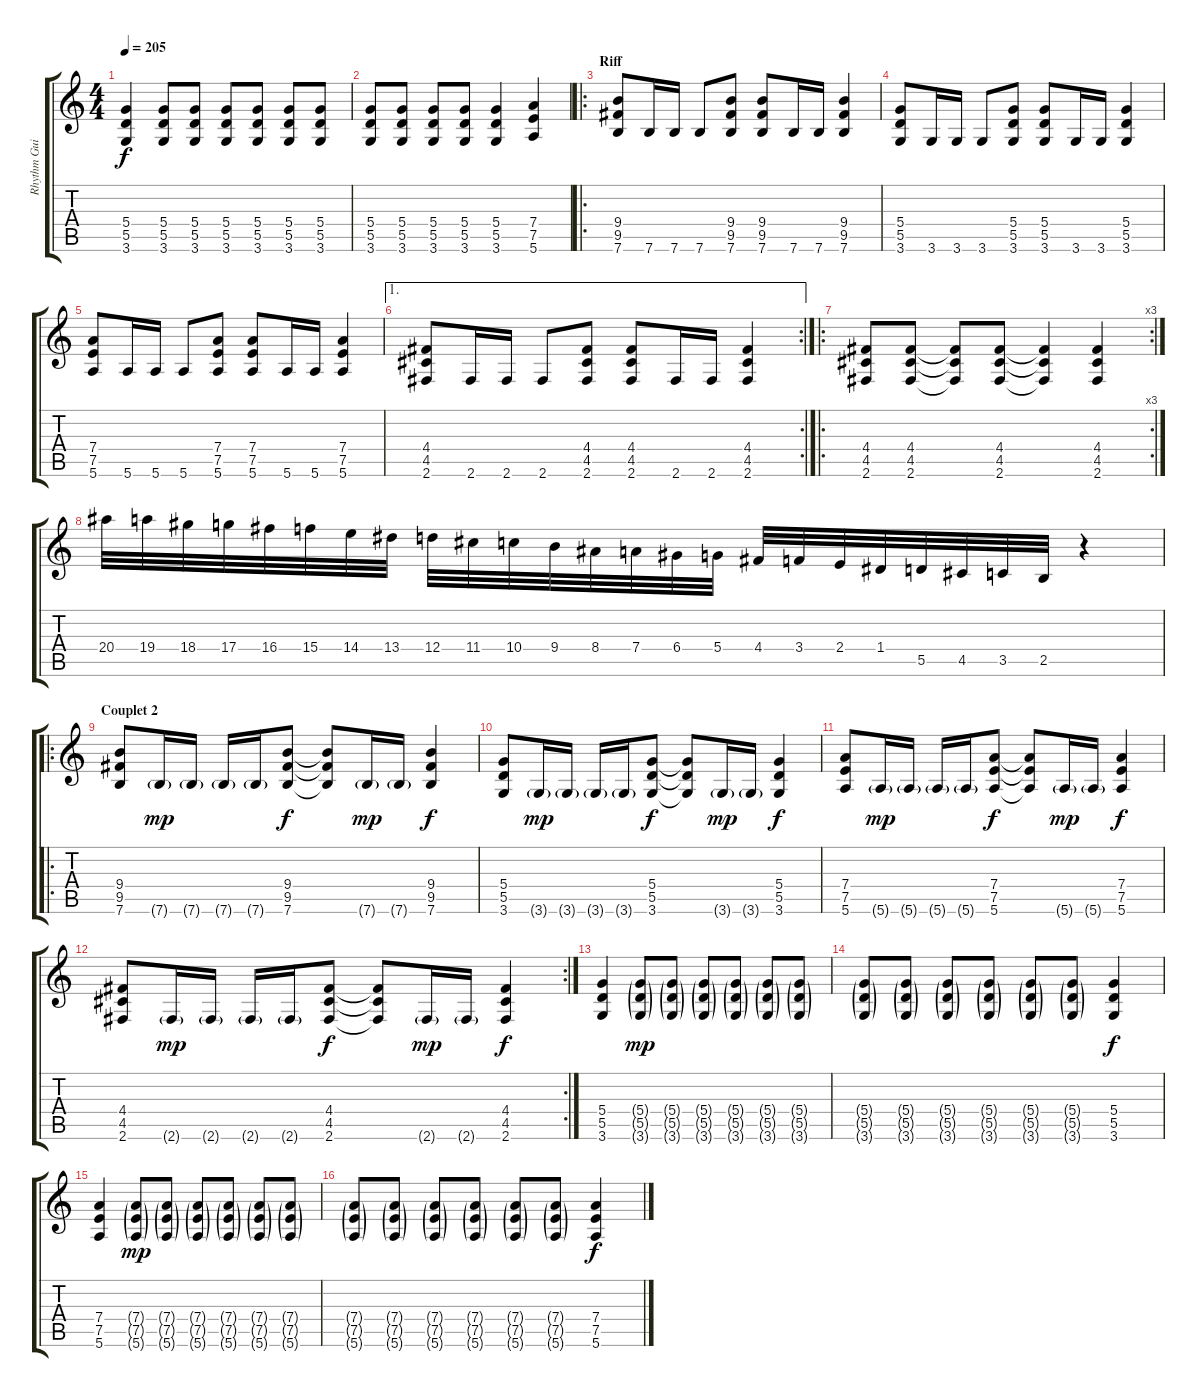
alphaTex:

\track ("Rhythm Guitar" "Rhythm Gui") {instrument distortionguitar}
\staff {score tabs}
\tuning (E4 B3 G3 D3 A2 E2) {hide}
\ts (4 4)
\tempo 205
\clef g2
\ks c
(5.4 5.5 3.6).4{dy f} (5.4 5.5 3.6).8 (5.4 5.5 3.6).8 (5.4 5.5 3.6).8 (5.4 5.5 3.6).8 (5.4 5.5 3.6).8 (5.4 5.5 3.6).8 |
(5.4 5.5 3.6).8 (5.4 5.5 3.6).8 (5.4 5.5 3.6).8 (5.4 5.5 3.6).8 (5.4 5.5 3.6).4 (7.4 7.5 5.6).4 |
\ro
\section ("" "Riff")
(9.4 9.5 7.6).8 7.6.16 7.6.16 7.6.8 (9.4 9.5 7.6).8 (9.4 9.5 7.6).8 7.6.16 7.6.16 (9.4 9.5 7.6).4 |
(5.4 5.5 3.6).8 3.6.16 3.6.16 3.6.8 (5.4 5.5 3.6).8 (5.4 5.5 3.6).8 3.6.16 3.6.16 (5.4 5.5 3.6).4 |
(7.4 7.5 5.6).8 5.6.16 5.6.16 5.6.8 (7.4 7.5 5.6).8 (7.4 7.5 5.6).8 5.6.16 5.6.16 (7.4 7.5 5.6).4 |
\ae 1
\rc 2
(4.4 4.5 2.6).8 2.6.16 2.6.16 2.6.8 (4.4 4.5 2.6).8 (4.4 4.5 2.6).8 2.6.16 2.6.16 (4.4 4.5 2.6).4 |
\ro
\rc 3
(4.4 4.5 2.6).8 (4.4 4.5 2.6).8 (4.4{t} 4.5{t} 2.6{t}).8 (4.4 4.5 2.6).8 (4.4{t} 4.5{t} 2.6{t}).4 (4.4 4.5 2.6).4 |
20.4.32 19.4.32 18.4.32 17.4.32 16.4.32 15.4.32 14.4.32 13.4.32 12.4.32 11.4.32 10.4.32 9.4.32 8.4.32 7.4.32 6.4.32 5.4.32 4.4.32 3.4.32 2.4.32 1.4.32 5.5.32 4.5.32 3.5.32 2.5.32 r.4 |
\ro
\section ("" "Couplet 2")
(9.4 9.5 7.6).8 7.6{g}.16{dy mp} 7.6{g}.16 7.6{g}.16 7.6{g}.16 (9.4 9.5 7.6).8{dy f} (9.4{t} 9.5{t} 7.6{t}).8 7.6{g}.16{dy mp} 7.6{g}.16 (9.4 9.5 7.6).4{dy f} |
(5.4 5.5 3.6).8 3.6{g}.16{dy mp} 3.6{g}.16 3.6{g}.16 3.6{g}.16 (5.4 5.5 3.6).8{dy f} (5.4{t} 5.5{t} 3.6{t}).8 3.6{g}.16{dy mp} 3.6{g}.16 (5.4 5.5 3.6).4{dy f} |
(7.4 7.5 5.6).8 5.6{g}.16{dy mp} 5.6{g}.16 5.6{g}.16 5.6{g}.16 (7.4 7.5 5.6).8{dy f} (7.4{t} 7.5{t} 5.6{t}).8 5.6{g}.16{dy mp} 5.6{g}.16 (7.4 7.5 5.6).4{dy f} |
\rc 2
(4.4 4.5 2.6).8 2.6{g}.16{dy mp} 2.6{g}.16 2.6{g}.16 2.6{g}.16 (4.4 4.5 2.6).8{dy f} (4.4{t} 4.5{t} 2.6{t}).8 2.6{g}.16{dy mp} 2.6{g}.16 (4.4 4.5 2.6).4{dy f} |
(5.4 5.5 3.6).4 (5.4{g} 5.5{g} 3.6{g}).8{dy mp} (5.4{g} 5.5{g} 3.6{g}).8 (5.4{g} 5.5{g} 3.6{g}).8 (5.4{g} 5.5{g} 3.6{g}).8 (5.4{g} 5.5{g} 3.6{g}).8 (5.4{g} 5.5{g} 3.6{g}).8 |
(5.4{g} 5.5{g} 3.6{g}).8 (5.4{g} 5.5{g} 3.6{g}).8 (5.4{g} 5.5{g} 3.6{g}).8 (5.4{g} 5.5{g} 3.6{g}).8 (5.4{g} 5.5{g} 3.6{g}).8 (5.4{g} 5.5{g} 3.6{g}).8 (5.4 5.5 3.6).4{dy f} |
(7.4 7.5 5.6).4 (7.4{g} 7.5{g} 5.6{g}).8{dy mp} (7.4{g} 7.5{g} 5.6{g}).8 (7.4{g} 7.5{g} 5.6{g}).8 (7.4{g} 7.5{g} 5.6{g}).8 (7.4{g} 7.5{g} 5.6{g}).8 (7.4{g} 7.5{g} 5.6{g}).8 |
(7.4{g} 7.5{g} 5.6{g}).8 (7.4{g} 7.5{g} 5.6{g}).8 (7.4{g} 7.5{g} 5.6{g}).8 (7.4{g} 7.5{g} 5.6{g}).8 (7.4{g} 7.5{g} 5.6{g}).8 (7.4{g} 7.5{g} 5.6{g}).8 (7.4 7.5 5.6).4{dy f}
